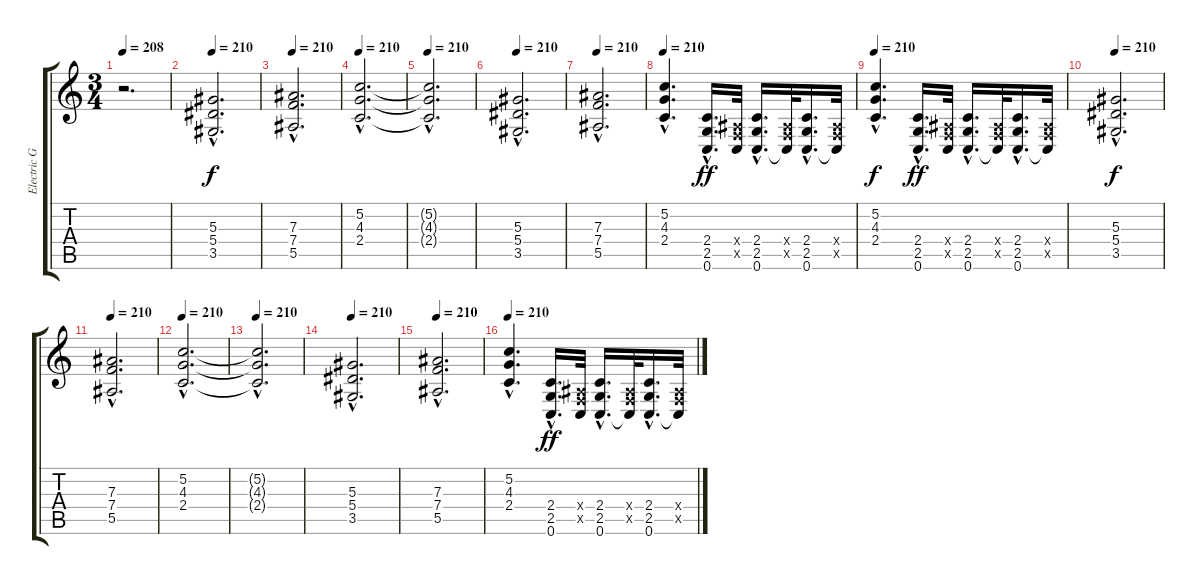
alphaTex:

\track ("Electric Guitar 3" "Electric G") {instrument distortionguitar}
\staff {score tabs}
\tuning (C4 G3 Eb3 Bb2 F2 C2) {hide}
\ts (3 4)
\tempo 208
\clef g2
\ks c
r.2{d dy ff} |
\tempo 210
(5.3{hac} 5.4{hac} 3.5{hac}).2{d dy f} |
\tempo 210
(7.3{hac} 7.4{hac} 5.5{hac}).2{d} |
\tempo 210
(5.2{hac} 4.3{hac} 2.4{hac}).2{d} |
\tempo 210
(5.2{hac t} 4.3{hac t} 2.4{hac t}).2{d} |
\tempo 210
(5.3{hac} 5.4{hac} 3.5{hac}).2{d} |
\tempo 210
(7.3{hac} 7.4{hac} 5.5{hac}).2{d} |
\tempo 210
(5.2{hac} 4.3{hac} 2.4{hac}).4{d} (2.4{hac} 2.5{hac} 0.6{hac}).16{d dy ff} (0.4{x} 0.5{x} 0.6{t}).32 (2.4{hac} 2.5{hac} 0.6{hac}).16{d} (0.4{x} 0.5{x} 0.6{t}).32 (2.4{hac} 2.5{hac} 0.6{hac}).16{d} (0.4{x} 0.5{x} 0.6{t}).32 |
\tempo 210
(5.2{hac} 4.3{hac} 2.4{hac}).4{d dy f} (2.4{hac} 2.5{hac} 0.6{hac}).16{d dy ff} (0.4{x} 0.5{x} 0.6{t}).32 (2.4{hac} 2.5{hac} 0.6{hac}).16{d} (0.4{x} 0.5{x} 0.6{t}).32 (2.4{hac} 2.5{hac} 0.6{hac}).16{d} (0.4{x} 0.5{x} 0.6{t}).32 |
\tempo 210
(5.3{hac} 5.4{hac} 3.5{hac}).2{d dy f} |
\tempo 210
(7.3{hac} 7.4{hac} 5.5{hac}).2{d} |
\tempo 210
(5.2{hac} 4.3{hac} 2.4{hac}).2{d} |
\tempo 210
(5.2{hac t} 4.3{hac t} 2.4{hac t}).2{d} |
\tempo 210
(5.3{hac} 5.4{hac} 3.5{hac}).2{d} |
\tempo 210
(7.3{hac} 7.4{hac} 5.5{hac}).2{d} |
\tempo 210
(5.2{hac} 4.3{hac} 2.4{hac}).4{d} (2.4{hac} 2.5{hac} 0.6{hac}).16{d dy ff} (0.4{x} 0.5{x} 0.6{t}).32 (2.4{hac} 2.5{hac} 0.6{hac}).16{d} (0.4{x} 0.5{x} 0.6{t}).32 (2.4{hac} 2.5{hac} 0.6{hac}).16{d} (0.4{x} 0.5{x} 0.6{t}).32
